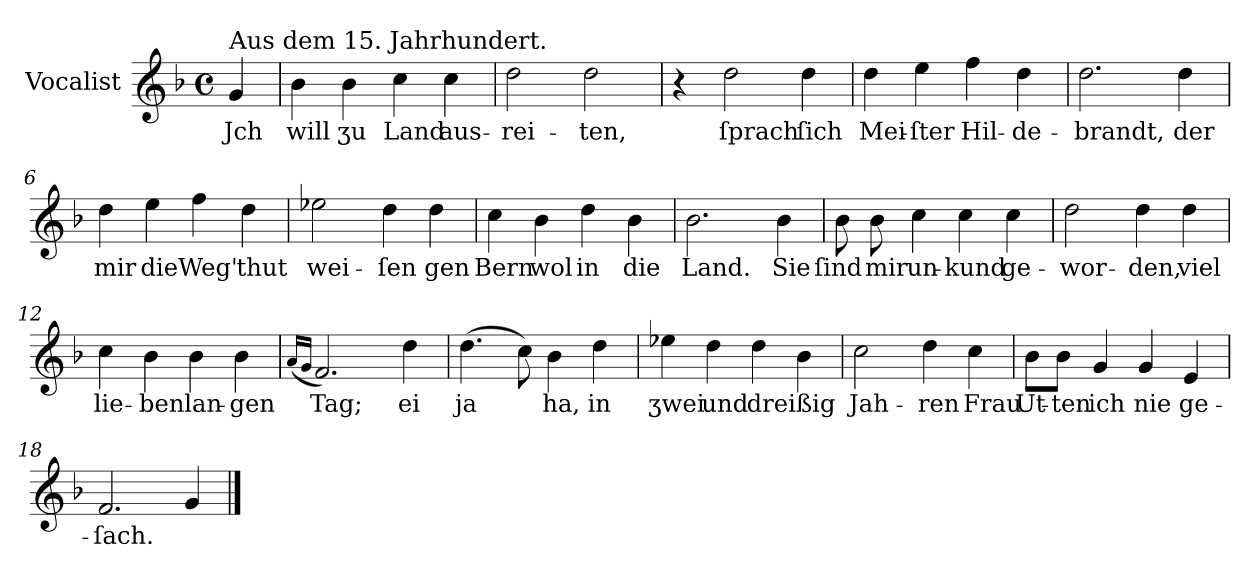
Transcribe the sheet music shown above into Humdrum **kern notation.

**kern	**text
*part1	*part1
*staff1	*staff1
*I"Vocalist	*
*k[b-]	*
*M4/4	*
*met(c)	*
=	=
!LO:TX:a:t=Aus dem 15. Jahrhundert.	!
4g	Jch
=1	=1
4b-	will
4b-	ʒu
4cc	Land
4cc	aus-
=2	=2
2dd	-rei-
2dd	-ten,
=3	=3
4r	.
2dd	ſprach
4dd	ſich
=4	=4
4dd	Mei-
4ee	-ſter
4ff	Hil-
4dd	-de-
=5	=5
2.dd	-brandt,
4dd	der
=6	=6
4dd	mir
4ee	die
4ff	Weg'
4dd	thut
=7	=7
2ee-X	wei-
4dd	-ſen
4dd	gen
=8	=8
4cc	Bern
4b-	wol
4dd	in
4b-	die
=9	=9
2.b-	Land.
4b-	Sie
=10	=10
8b-	ſind
8b-	mir
4cc	un-
4cc	-kund
4cc	ge-
=11	=11
2dd	-wor-
4dd	-den,
4dd	viel
=12	=12
4cc	lie-
4b-	-ben
4b-	lan-
4b-	-gen
=13	=13
(16qqaLL	.
16qqgJJ	.
2.f)	Tag;
4dd	ei
=14	=14
(4.dd	ja
8cc)	.
4b-	ha,
4dd	in
=15	=15
4ee-X	ʒwei
4dd	und
4dd	dreißig
4b-	.
=16	=16
2cc	Jah-
4dd	-ren
4cc	Frau
=17	=17
8b-L	Ut-
8b-J	-ten
4g	ich
4g	nie
4e	ge-
=18	=18
2.f	-ſach.
4g	.
==	==
*-	*-
